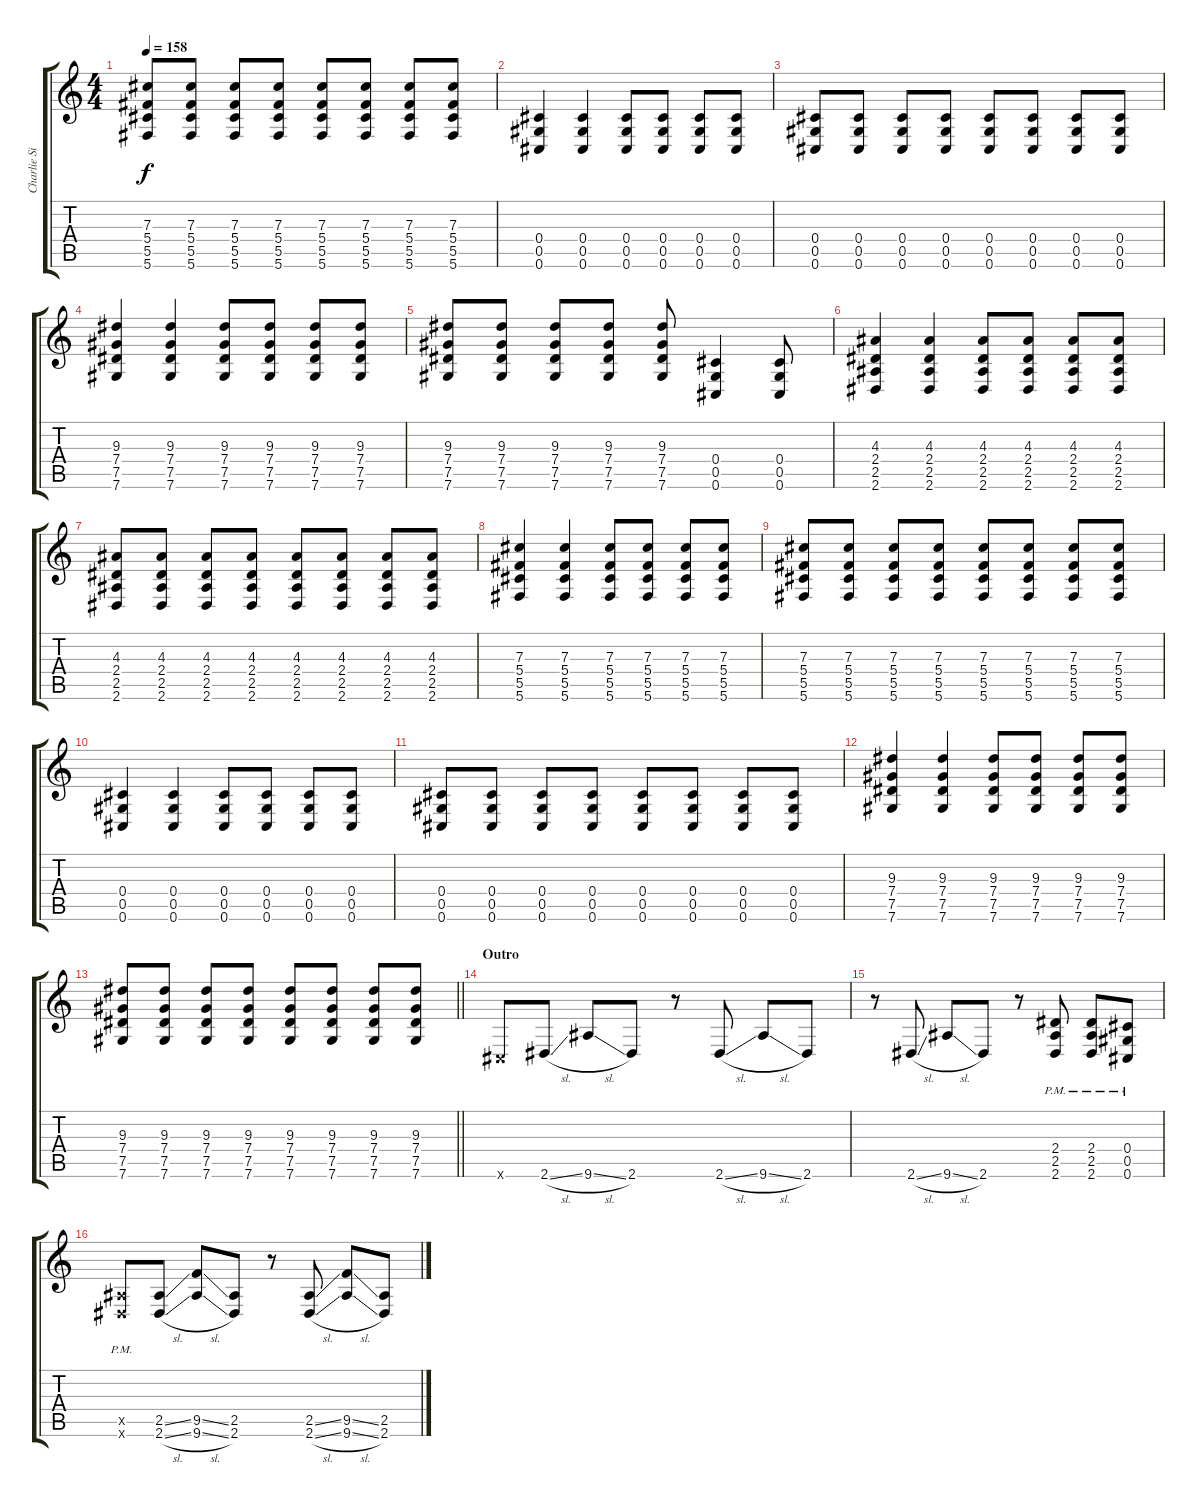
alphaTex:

\track ("Charlie Simpson" "Charlie Si") {instrument electricguitarjazz}
\staff {score tabs}
\tuning (Eb4 Bb3 Gb3 Db3 Ab2 Db2) {hide}
\ts (4 4)
\tempo 158
\clef g2
\ks c
(7.3 5.4 5.5 5.6).8{dy f} (7.3 5.4 5.5 5.6).8 (7.3 5.4 5.5 5.6).8 (7.3 5.4 5.5 5.6).8 (7.3 5.4 5.5 5.6).8 (7.3 5.4 5.5 5.6).8 (7.3 5.4 5.5 5.6).8 (7.3 5.4 5.5 5.6).8 |
(0.4 0.5 0.6).4 (0.4 0.5 0.6).4 (0.4 0.5 0.6).8 (0.4 0.5 0.6).8 (0.4 0.5 0.6).8 (0.4 0.5 0.6).8 |
(0.4 0.5 0.6).8 (0.4 0.5 0.6).8 (0.4 0.5 0.6).8 (0.4 0.5 0.6).8 (0.4 0.5 0.6).8 (0.4 0.5 0.6).8 (0.4 0.5 0.6).8 (0.4 0.5 0.6).8 |
(9.3 7.4 7.5 7.6).4 (9.3 7.4 7.5 7.6).4 (9.3 7.4 7.5 7.6).8 (9.3 7.4 7.5 7.6).8 (9.3 7.4 7.5 7.6).8 (9.3 7.4 7.5 7.6).8 |
(9.3 7.4 7.5 7.6).8 (9.3 7.4 7.5 7.6).8 (9.3 7.4 7.5 7.6).8 (9.3 7.4 7.5 7.6).8 (9.3 7.4 7.5 7.6).8 (0.4 0.5 0.6).4 (0.4 0.5 0.6).8 |
(4.3 2.4 2.5 2.6).4 (4.3 2.4 2.5 2.6).4 (4.3 2.4 2.5 2.6).8 (4.3 2.4 2.5 2.6).8 (4.3 2.4 2.5 2.6).8 (4.3 2.4 2.5 2.6).8 |
(4.3 2.4 2.5 2.6).8 (4.3 2.4 2.5 2.6).8 (4.3 2.4 2.5 2.6).8 (4.3 2.4 2.5 2.6).8 (4.3 2.4 2.5 2.6).8 (4.3 2.4 2.5 2.6).8 (4.3 2.4 2.5 2.6).8 (4.3 2.4 2.5 2.6).8 |
(7.3 5.4 5.5 5.6).4 (7.3 5.4 5.5 5.6).4 (7.3 5.4 5.5 5.6).8 (7.3 5.4 5.5 5.6).8 (7.3 5.4 5.5 5.6).8 (7.3 5.4 5.5 5.6).8 |
(7.3 5.4 5.5 5.6).8 (7.3 5.4 5.5 5.6).8 (7.3 5.4 5.5 5.6).8 (7.3 5.4 5.5 5.6).8 (7.3 5.4 5.5 5.6).8 (7.3 5.4 5.5 5.6).8 (7.3 5.4 5.5 5.6).8 (7.3 5.4 5.5 5.6).8 |
(0.4 0.5 0.6).4 (0.4 0.5 0.6).4 (0.4 0.5 0.6).8 (0.4 0.5 0.6).8 (0.4 0.5 0.6).8 (0.4 0.5 0.6).8 |
(0.4 0.5 0.6).8 (0.4 0.5 0.6).8 (0.4 0.5 0.6).8 (0.4 0.5 0.6).8 (0.4 0.5 0.6).8 (0.4 0.5 0.6).8 (0.4 0.5 0.6).8 (0.4 0.5 0.6).8 |
(9.3 7.4 7.5 7.6).4 (9.3 7.4 7.5 7.6).4 (9.3 7.4 7.5 7.6).8 (9.3 7.4 7.5 7.6).8 (9.3 7.4 7.5 7.6).8 (9.3 7.4 7.5 7.6).8 |
\barLineRight lightlight
(9.3 7.4 7.5 7.6).8 (9.3 7.4 7.5 7.6).8 (9.3 7.4 7.5 7.6).8 (9.3 7.4 7.5 7.6).8 (9.3 7.4 7.5 7.6).8 (9.3 7.4 7.5 7.6).8 (9.3 7.4 7.5 7.6).8 (9.3 7.4 7.5 7.6).8 |
\section ("" "Outro")
0.6{x}.8 2.6{sl}.8 9.6{sl}.8 2.6.8 r.8 2.6{sl}.8 9.6{sl}.8 2.6.8 |
r.8 2.6{sl}.8 9.6{sl}.8 2.6.8 r.8 (2.4{pm} 2.5{pm} 2.6{pm}).8 (2.4{pm} 2.5{pm} 2.6{pm}).8 (0.4{pm} 0.5{pm} 0.6{pm}).8 |
(2.5{pm x} 2.6{pm x}).8 (2.5{ss} 2.6{sl}).8 (9.5{ss} 9.6{sl}).8 (2.5 2.6).8 r.8 (2.5{ss} 2.6{sl}).8 (9.5{ss} 9.6{sl}).8 (2.5 2.6).8
